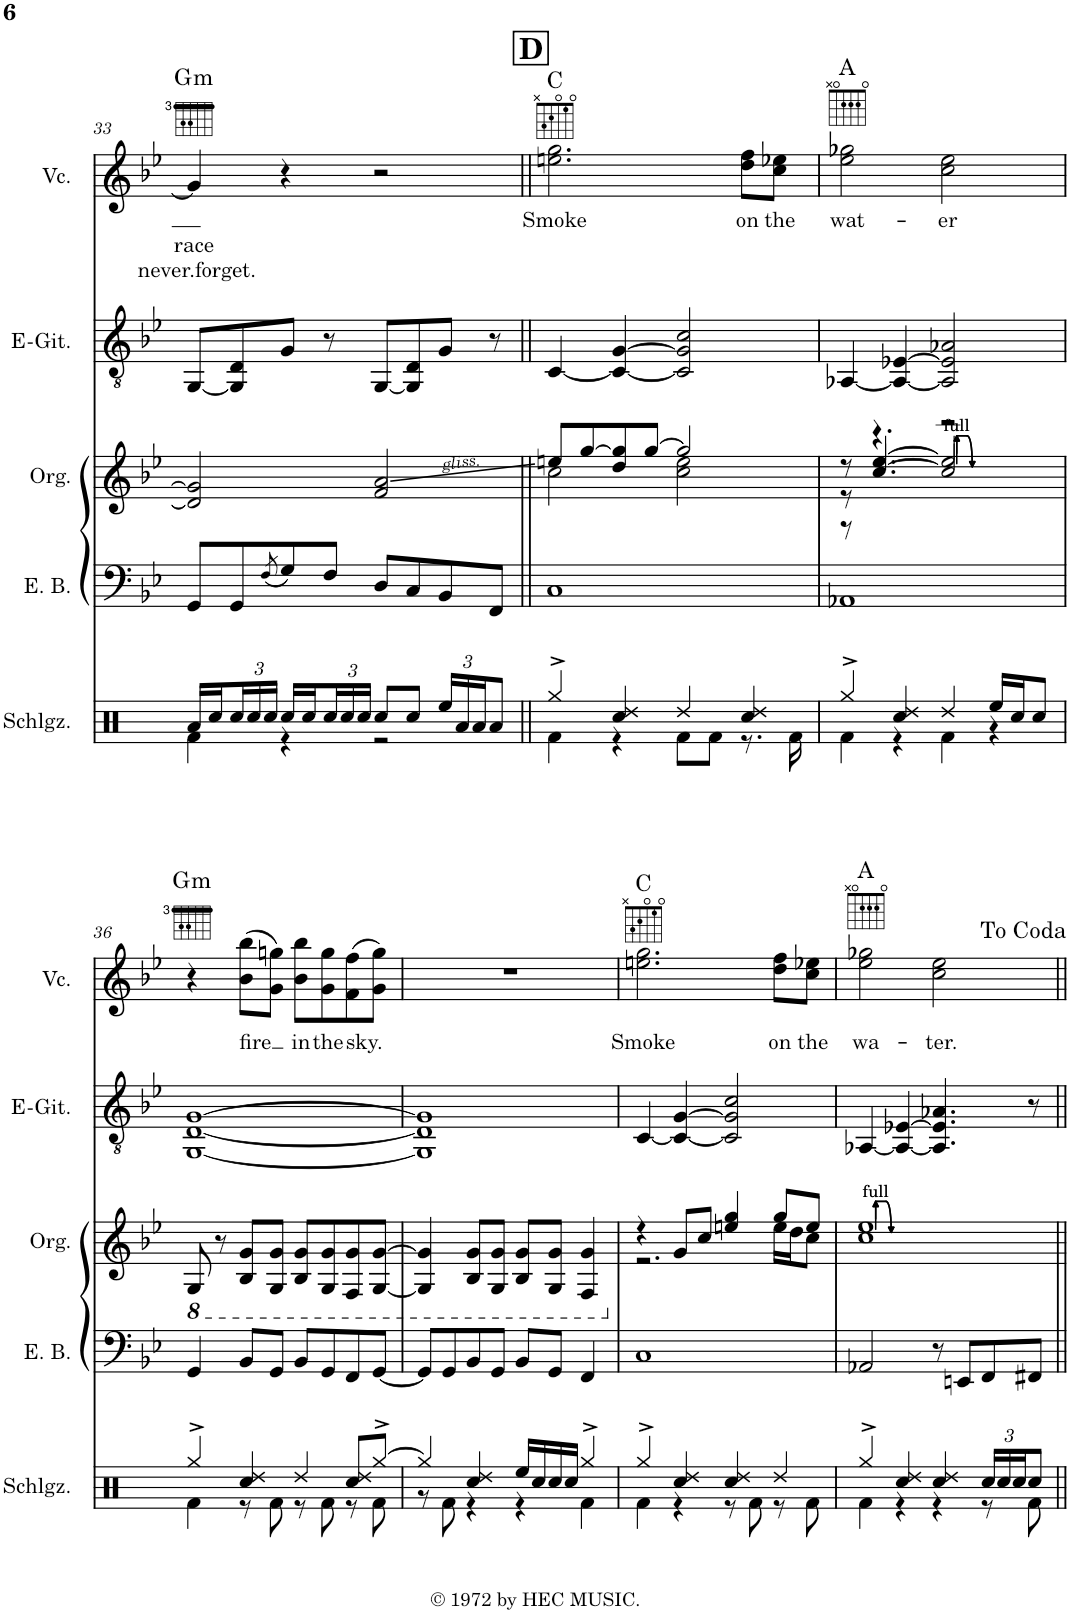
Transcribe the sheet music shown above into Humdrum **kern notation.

**kern	**kern	**kern	**kern	**text	**text	**text	**harte
*part4	*part3	*part2	*part1	*part1	*part1	*part1	*part1
*staff4	*staff3	*staff2	*staff1	*staff1	*staff1	*staff1	*
*I"Elektrischer Bass	*I"Orgel	*I"Elektrische Gitarre	*I"Vocals	*	*	*	*
*I'E. B.	*I'Org.	*I'E-Git.	*I'Vc.	*	*	*	*
!!LO:PB:g=z
*clefF4	*clefG2	*clefGv2	*clefG2	*	*	*	*
*Trd7c12	*	*	*	*	*	*	*
*k[b-e-]	*k[b-e-]	*k[b-e-]	*k[b-e-]	*	*	*	*
*M4/4	*M4/4	*M4/4	*M4/4	*	*	*	*
*met(c)	*met(c)	*met(c)	*met(c)	*	*	*	*
=33	=33	=33	=33	=33	=33	=33	=33
!	!	!	!	!	!LO:LY:b	!LO:LY:b	!LO:H:kt=m
8GG/L	2d/] 2g/]	[8GG/L	4g/]	.	race	never.forget.	G:min
8GG/	.	8GG/] 8D/	.	.	.	.	.
(8qF/	.	.	.	.	.	.	.
8G/)	.	8G/J	4r	.	.	.	.
8F/J	.	8r	.	.	.	.	.
8D/L	2f/ 2a/	[8GG/L	2r	.	.	.	.
8C/	.	8GG/] 8D/	.	.	.	.	.
8BB-/	.	8G/J	.	.	.	.	.
8FF/J	.	8r	.	.	.	.	.
!!LO:REH:place=s1:a:B:cj:fs=14:t=D
=34||	=34||	=34||	=34||	=34||	=34||	=34||	=34||
*	*^	*	*	*	*	*	*
!	!	!	!	!	!LO:LY:b	!	!	!
1C	8een/L	2cc\	[4C/	2.een\ 2.gg\	Smoke	.	.	C:maj
.	[8gg/	.	.	.	.	.	.	.
.	8dd/ 8gg/]	.	4C/_ [4G/	.	.	.	.	.
.	[8gg/J	.	.	.	.	.	.	.
.	2gg/]	2cc\ 2ee\	2C/] 2G/] 2c/	.	.	.	.	.
!	!	!	!	!	!LO:LY:b	!	!	!
.	.	.	.	8dd\ 8ff\L	on	.	.	.
!	!	!	!	!	!LO:LY:b	!	!	!
.	.	.	.	8cc\ 8ee-X\J	the	.	.	.
=35	=35	=35	=35	=35	=35	=35	=35	=35
*	*	*^	*	*	*	*	*	*
!	!	!	!	!	!	!LO:LY:b	!	!	!
1AA-X	8r	8r	8r	[4AA-X/	2ee-\ 2gg-X\	wat-	.	.	A:maj
.	[4.cc/	4.r	[4.ee-/	.	.	.	.	.	.
.	.	.	.	4AA-/_ [4E-X/	.	.	.	.	.
!	!	!	!	!	!	!LO:LY:b	!	!	!
.	2cc/]	2r	2ee-/]	2AA-/] 2E-/] 2A-X/	2cc\ 2ee-\	-er	.	.	.
*	*v	*v	*v	*	*	*	*	*	*
!!LO:LB:g=z
=36	=36	=36	=36	=36	=36	=36	=36
*	*8ba	*	*	*	*	*	*
*	*^	*	*	*	*	*	*
*	*	*^	*	*	*	*	*	*
!	!	!	!	!	!	!	!	!	!LO:H:kt=m
*	*v	*v	*v	*	*	*	*	*	*
4GG/	8GG/	[1GG [1D [1G	4r	.	.	.	G:min
.	8r	.	.	.	.	.	.
!	!	!	!	!LO:LY:b	!	!	!
8BB-/L	8BB-/ 8G/L	.	(8b-\ 8bb-\L	fire	.	.	.
8GG/J	8GG/ 8G/J	.	8g\ 8ggn\J)	.	.	.	.
!	!	!	!	!LO:LY:b	!	!	!
8BB-/L	8BB-/ 8G/L	.	8b-\ 8bb-\L	in	.	.	.
!	!	!	!	!LO:LY:b	!	!	!
8GG/	8GG/ 8G/	.	8g\ 8gg\	the	.	.	.
!	!	!	!	!LO:LY:b	!	!	!
8FF/	8FF/ 8G/	.	(8f\ 8ff\	sky.	.	.	.
[8GG/J	[8GG/ [8G/J	.	8g\ 8gg\J)	.	.	.	.
=37	=37	=37	=37	=37	=37	=37	=37
8GG/L]	4GG/] 4G/]	1GG] 1D] 1G]	1r	.	.	.	.
8GG/	.	.	.	.	.	.	.
8BB-/	8BB-/ 8G/L	.	.	.	.	.	.
8GG/J	8GG/ 8G/J	.	.	.	.	.	.
8BB-/L	8BB-/ 8G/L	.	.	.	.	.	.
8GG/J	8GG/ 8G/J	.	.	.	.	.	.
4FF/	4FF/ 4G/	.	.	.	.	.	.
=38	=38	=38	=38	=38	=38	=38	=38
*	*X8ba	*	*	*	*	*	*
*	*^	*	*	*	*	*	*
!	!	!	!	!	!LO:LY:b	!	!	!
1C	4r	2.r	[4C/	2.een\ 2.gg\	Smoke	.	.	C:maj
.	8g/L	.	4C/_ [4G/	.	.	.	.	.
.	8cc/J	.	.	.	.	.	.	.
.	4een/ 4gg/	.	2C/] 2G/] 2c/	.	.	.	.	.
!	!	!	!	!	!LO:LY:b	!	!	!
.	8gg/L	16ee\LL	.	8dd\ 8ff\L	on	.	.	.
.	.	16dd\J	.	.	.	.	.	.
!	!	!	!	!	!LO:LY:b	!	!	!
.	8ee/J	8cc\J	.	8cc\ 8ee-X\J	the	.	.	.
=39	=39	=39	=39	=39	=39	=39	=39	=39
!	!	!	!	!	!LO:LY:b	!	!	!
2AA-X/	1cc	1ee-	[4AA-X/	2ee-\ 2gg-X\	wa-	.	.	A:maj
.	.	.	4AA-/_ [4E-X/	.	.	.	.	.
!	!	!	!	!	!LO:LY:b	!	!	!
8r	.	.	4.AA-/] 4.E-/] 4.A-X/	2cc\ 2ee-\	-ter.	.	.	.
8EEn/L	.	.	.	.	.	.	.	.
8FF/	.	.	.	.	.	.	.	.
8FF#X/J	.	.	8r	.	.	.	.	.
*	*v	*v	*	*	*	*	*	*
=||	=||	=||	=||	=||	=||	=||	=||
*-	*-	*-	*-	*-	*-	*-	*-
